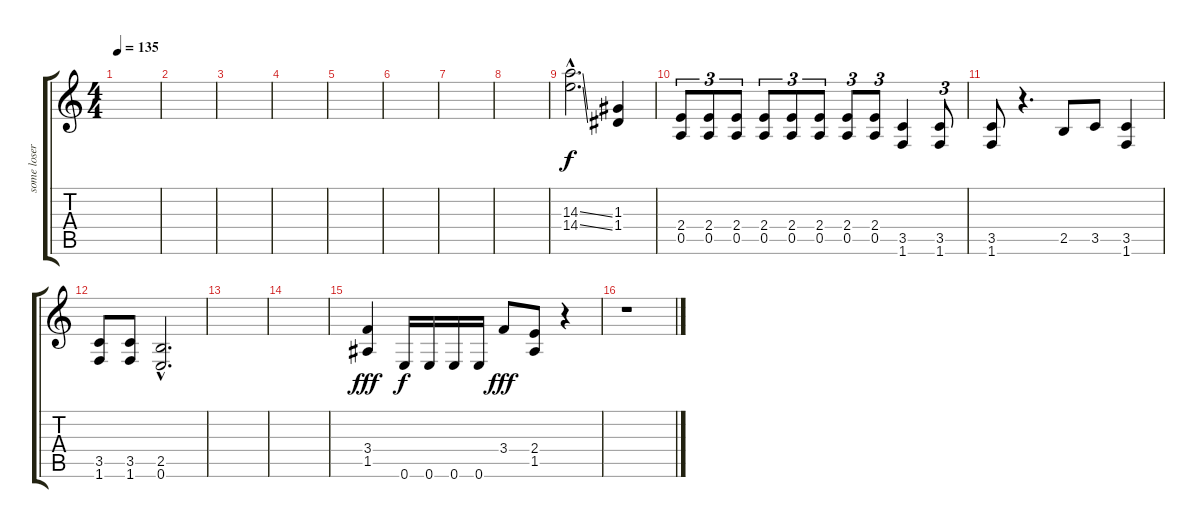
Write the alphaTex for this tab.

\track ("some loser named joe" "some loser") {instrument distortionguitar}
\staff {score tabs}
\tuning (E4 B3 G3 D3 A2 E2) {hide}
\ts (4 4)
\tempo 135
\clef g2
\ks c
|
|
|
|
|
|
|
|
(14.3{ss hac} 14.4{ss hac}).2{d} (1.3 1.4).4 |
(2.4 0.5).8{tu (3 2)} (2.4 0.5).8{tu (3 2)} (2.4 0.5).8{tu (3 2)} (2.4 0.5).8{tu (3 2)} (2.4 0.5).8{tu (3 2)} (2.4 0.5).8{tu (3 2)} (2.4 0.5).8{tu (3 2)} (2.4 0.5).8{tu (3 2)} (3.5 1.6).4 (3.5 1.6).8{tu (3 2)} |
(3.5 1.6).8 r.4{d} 2.5.8 3.5.8 (3.5 1.6).4 |
(3.5 1.6).8 (3.5 1.6).8 (2.5{hac} 0.6{hac}).2{d} |
|
|
(3.4 1.5).4{dy fff} 0.6.16{dy f} 0.6.16 0.6.16 0.6.16 3.4.8{dy fff} (2.4 1.5).8 r.4 |
r.1
